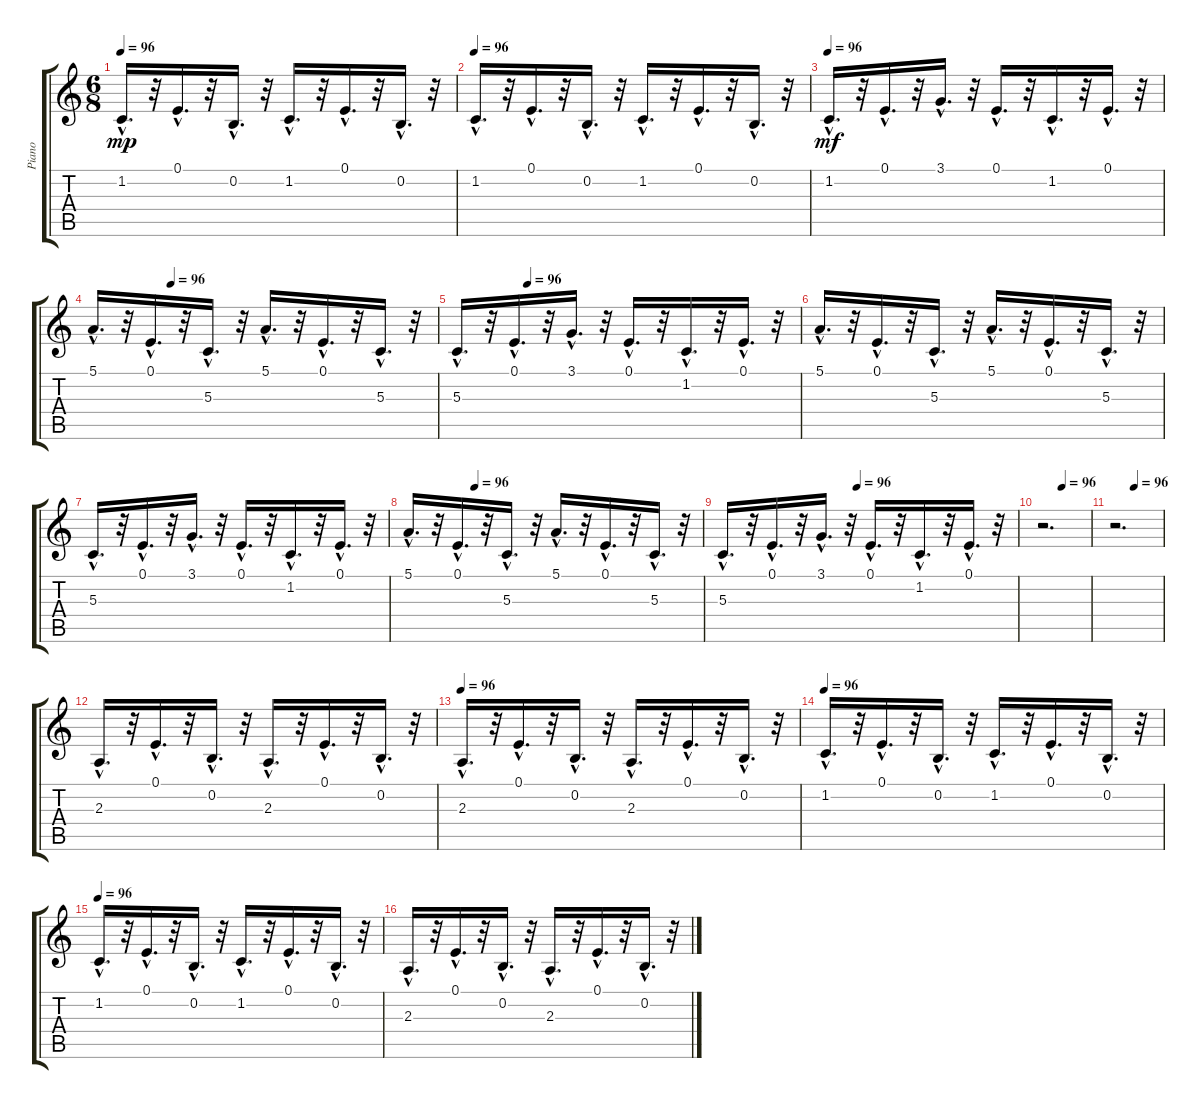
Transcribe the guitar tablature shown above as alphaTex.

\track ("Piano" "Piano") {instrument electricpiano1}
\staff {score tabs}
\tuning (E4 B3 G3 D3 A2 E2) {hide}
\ts (6 8)
\tempo 96
\clef g2
\ks c
1.2{hac}.16{d dy mp} r.32 0.1{hac}.16{d} r.32 0.2{hac}.16{d} r.32 1.2{hac}.16{d} r.32 0.1{hac}.16{d} r.32 0.2{hac}.16{d} r.32 |
\tempo 96
1.2{hac}.16{d} r.32 0.1{hac}.16{d} r.32 0.2{hac}.16{d} r.32 1.2{hac}.16{d} r.32 0.1{hac}.16{d} r.32 0.2{hac}.16{d} r.32 |
\tempo 96
1.2{hac}.16{d dy mf} r.32 0.1{hac}.16{d} r.32 3.1{hac}.16{d} r.32 0.1{hac}.16{d} r.32 1.2{hac}.16{d} r.32 0.1{hac}.16{d} r.32 |
\tempo (96 0.22916666666666666)
5.1{hac}.16{d} r.32 0.1{hac}.16{d} r.32 5.3{hac}.16{d} r.32 5.1{hac}.16{d} r.32 0.1{hac}.16{d} r.32 5.3{hac}.16{d} r.32 |
\tempo (96 0.20833333333333334)
5.3{hac}.16{d} r.32 0.1{hac}.16{d} r.32 3.1{hac}.16{d} r.32 0.1{hac}.16{d} r.32 1.2{hac}.16{d} r.32 0.1{hac}.16{d} r.32 |
5.1{hac}.16{d} r.32 0.1{hac}.16{d} r.32 5.3{hac}.16{d} r.32 5.1{hac}.16{d} r.32 0.1{hac}.16{d} r.32 5.3{hac}.16{d} r.32 |
5.3{hac}.16{d} r.32 0.1{hac}.16{d} r.32 3.1{hac}.16{d} r.32 0.1{hac}.16{d} r.32 1.2{hac}.16{d} r.32 0.1{hac}.16{d} r.32 |
\tempo (96 0.22916666666666666)
5.1{hac}.16{d} r.32 0.1{hac}.16{d} r.32 5.3{hac}.16{d} r.32 5.1{hac}.16{d} r.32 0.1{hac}.16{d} r.32 5.3{hac}.16{d} r.32 |
\tempo (96 0.4583333333333333)
5.3{hac}.16{d} r.32 0.1{hac}.16{d} r.32 3.1{hac}.16{d} r.32 0.1{hac}.16{d} r.32 1.2{hac}.16{d} r.32 0.1{hac}.16{d} r.32 |
\tempo (96 0.4166666666666667)
r.2{d} |
\tempo (96 0.4166666666666667)
r.2{d} |
2.3{hac}.16{d} r.32 0.1{hac}.16{d} r.32 0.2{hac}.16{d} r.32 2.3{hac}.16{d} r.32 0.1{hac}.16{d} r.32 0.2{hac}.16{d} r.32 |
\tempo 96
2.3{hac}.16{d} r.32 0.1{hac}.16{d} r.32 0.2{hac}.16{d} r.32 2.3{hac}.16{d} r.32 0.1{hac}.16{d} r.32 0.2{hac}.16{d} r.32 |
\tempo 96
1.2{hac}.16{d} r.32 0.1{hac}.16{d} r.32 0.2{hac}.16{d} r.32 1.2{hac}.16{d} r.32 0.1{hac}.16{d} r.32 0.2{hac}.16{d} r.32 |
\tempo 96
1.2{hac}.16{d} r.32 0.1{hac}.16{d} r.32 0.2{hac}.16{d} r.32 1.2{hac}.16{d} r.32 0.1{hac}.16{d} r.32 0.2{hac}.16{d} r.32 |
2.3{hac}.16{d} r.32 0.1{hac}.16{d} r.32 0.2{hac}.16{d} r.32 2.3{hac}.16{d} r.32 0.1{hac}.16{d} r.32 0.2{hac}.16{d} r.32
